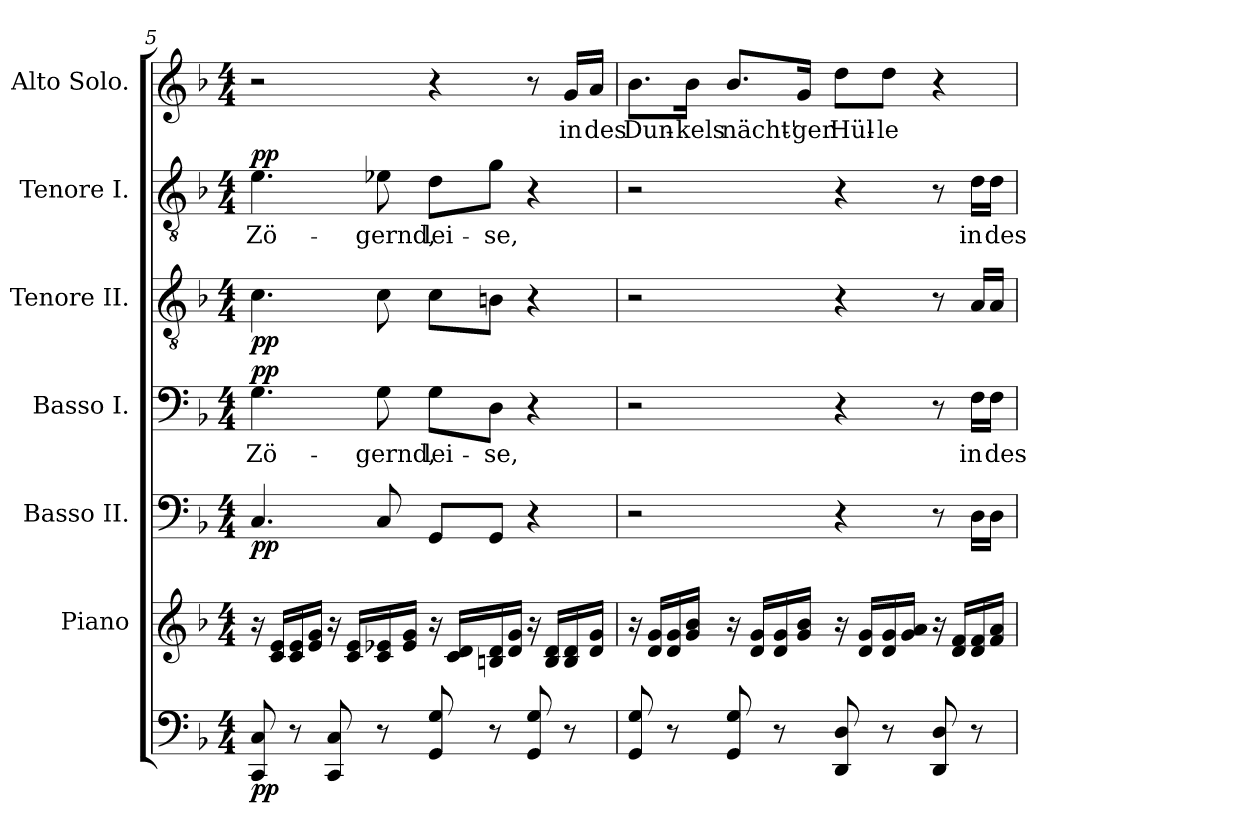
**kern	**dynam	**kern	**kern	**dynam	**kern	**text	**dynam	**kern	**dynam	**kern	**text	**dynam	**kern	**text
*part7	*part7	*part6	*part5	*part5	*part4	*part4	*part4	*part3	*part3	*part2	*part2	*part2	*part1	*part1
*staff7	*staff7	*staff6	*staff5	*staff5	*staff4	*staff4	*staff4	*staff3	*staff3	*staff2	*staff2	*staff2	*staff1	*staff1
*	*	*I"Piano	*I"Basso II.	*	*I"Basso I.	*	*	*I"Tenore II.	*	*I"Tenore I.	*	*	*I"Alto Solo.	*
*	*	*I'Piano	*I'Basso II.	*	*I'Basso I.	*	*	*I'Tenore II.	*	*I'Tenore I.	*	*	*I'Alto Solo.	*
!!LO:LB:g=z
*clefF4	*	*clefG2	*clefF4	*	*clefF4	*	*	*clefGv2	*	*clefGv2	*	*	*clefG2	*
*k[b-]	*	*k[b-]	*k[b-]	*	*k[b-]	*	*	*k[b-]	*	*k[b-]	*	*	*k[b-]	*
*F:	*	*F:	*F:	*	*F:	*	*	*F:	*	*F:	*	*	*F:	*
*M4/4	*	*M4/4	*M4/4	*	*M4/4	*	*	*M4/4	*	*M4/4	*	*	*M4/4	*
=5	=5	=5	=5	=5	=5	=5	=5	=5	=5	=5	=5	=5	=5	=5
*	*	*^	*	*	*	*	*	*	*	*	*	*	*	*
!	!	!	!	!	!	!	!LO:LY:b:color=#000000	!	!	!	!	!	!	!	!
!	!	!	!	!	!	!	!	!	!	!	!	!LO:LY:b:color=#000000	!	!	!
8CCi/ 8Ci	pp	16r	16ryy	4.Ci/	pp	4.Gi\	Zö-	pp	4.ci\	pp	4.ei\	Zö-	pp	2r	.
.	.	16ci/ 16eiLL	16ryy	.	.	.	.	.	.	.	.	.	.	.	.
8r	.	16ci/ 16ei	8ryy	.	.	.	.	.	.	.	.	.	.	.	.
.	.	16ei/ 16giJJ	.	.	.	.	.	.	.	.	.	.	.	.	.
8CCi/ 8Ci	.	16r	8ryy	.	.	.	.	.	.	.	.	.	.	.	.
.	.	16ci/ 16eiLL	.	.	.	.	.	.	.	.	.	.	.	.	.
!	!	!	!	!	!	!	!LO:LY:b:color=#000000	!	!	!	!	!	!	!	!
!	!	!	!	!	!	!	!	!	!	!	!	!LO:LY:b:color=#000000	!	!	!
8r	.	16ci/ 16e-Xi	8ryy	8Ci/	.	8Gi\	-gernd,	.	8ci\	.	8e-Xi\	-gernd,	.	.	.
.	.	16e-i/ 16giJJ	.	.	.	.	.	.	.	.	.	.	.	.	.
!	!	!	!	!	!	!	!LO:LY:b:color=#000000	!	!	!	!	!	!	!	!
!	!	!	!	!	!	!	!	!	!	!	!	!LO:LY:b:color=#000000	!	!	!
8GGi/ 8Gi	.	16r	2ryy	8GGi/L	.	8Gi\L	lei-	.	8ci\L	.	8di\L	lei-	.	4r	.
.	.	16ci/ 16diLL	.	.	.	.	.	.	.	.	.	.	.	.	.
!	!	!	!	!	!	!	!LO:LY:b:color=#000000	!	!	!	!	!	!	!	!
!	!	!	!	!	!	!	!	!	!	!	!	!LO:LY:b:color=#000000	!	!	!
8r	.	16Bni/ 16di	.	8GGi/J	.	8Di\J	-se,	.	8Bni\J	.	8gi\J	-se,	.	.	.
.	.	16di/ 16giJJ	.	.	.	.	.	.	.	.	.	.	.	.	.
8GGi/ 8Gi	.	16r	.	4r	.	4r	.	.	4r	.	4r	.	.	8r	.
.	.	16Bi/ 16diLL	.	.	.	.	.	.	.	.	.	.	.	.	.
!	!	!	!	!	!	!	!	!	!	!	!	!	!	!	!LO:LY:b:color=#000000
8r	.	16Bi/ 16di	.	.	.	.	.	.	.	.	.	.	.	16gi/LL	in
!	!	!	!	!	!	!	!	!	!	!	!	!	!	!	!LO:LY:b:color=#000000
.	.	16di/ 16giJJ	.	.	.	.	.	.	.	.	.	.	.	16ai/JJ	des
=6	=6	=6	=6	=6	=6	=6	=6	=6	=6	=6	=6	=6	=6	=6	=6
!	!	!	!	!	!	!	!	!	!	!	!	!	!	!	!LO:LY:b:color=#000000
*	*	*	*	*	*	*	*	*	*	*	*	*	*	*^	*
8GGi/ 8Gi	.	16r	16ryy	2r	.	2r	.	.	2r	.	2r	.	.	8.b-i\L	4ryy	Dun-
.	.	16di/ 16giLL	16ryy	.	.	.	.	.	.	.	.	.	.	.	.	.
8r	.	16di/ 16gi	8ryy	.	.	.	.	.	.	.	.	.	.	.	.	.
!	!	!	!	!	!	!	!	!	!	!	!	!	!	!	!	!LO:LY:b:color=#000000
.	.	16gi/ 16b-iJJ	.	.	.	.	.	.	.	.	.	.	.	16b-i\Jk	.	-kels
!	!	!	!	!	!	!	!	!	!	!	!	!	!	!	!	!LO:LY:b:color=#000000
8GGi/ 8Gi	.	16r	8ryy	.	.	.	.	.	.	.	.	.	.	8.b-i/L	8ryy	nächt'-
.	.	16di/ 16giLL	.	.	.	.	.	.	.	.	.	.	.	.	.	.
8r	.	16di/ 16gi	8ryy	.	.	.	.	.	.	.	.	.	.	.	8ryy	.
!	!	!	!	!	!	!	!	!	!	!	!	!	!	!	!	!LO:LY:b:color=#000000
.	.	16gi/ 16b-iJJ	.	.	.	.	.	.	.	.	.	.	.	16gi/Jk	.	-ger
!	!	!	!	!	!	!	!	!	!	!	!	!	!	!	!	!LO:LY:b:color=#000000
8DDi/ 8Di	.	16r	2ryy	4r	.	4r	.	.	4r	.	4r	.	.	8ddi\L	8ryy	Hül-
.	.	16di/ 16giLL	.	.	.	.	.	.	.	.	.	.	.	.	.	.
!	!	!	!	!	!	!	!	!	!	!	!	!	!	!	!	!LO:LY:b:color=#000000
8r	.	16di/ 16gi	.	.	.	.	.	.	.	.	.	.	.	8ddi\J	8ryy	-le
.	.	16gi/ 16aiJJ	.	.	.	.	.	.	.	.	.	.	.	.	.	.
8DDi/ 8Di	.	16r	.	8r	.	8r	.	.	8r	.	8r	.	.	4r	4ryy	.
.	.	16di/ 16fiLL	.	.	.	.	.	.	.	.	.	.	.	.	.	.
!	!	!	!	!	!	!	!LO:LY:b:color=#000000	!	!	!	!	!	!	!	!	!
!	!	!	!	!	!	!	!	!	!	!	!	!LO:LY:b:color=#000000	!	!	!	!
8r	.	16di/ 16fi	.	16Di\LL	.	16Fi\LL	in	.	16Ai/LL	.	16di\LL	in	.	.	.	.
!	!	!	!	!	!	!	!LO:LY:b:color=#000000	!	!	!	!	!	!	!	!	!
!	!	!	!	!	!	!	!	!	!	!	!	!LO:LY:b:color=#000000	!	!	!	!
.	.	16fi/ 16aiJJ	.	16Di\JJ	.	16Fi\JJ	des	.	16Ai/JJ	.	16di\JJ	des	.	.	.	.
*	*	*v	*v	*	*	*	*	*	*	*	*	*	*	*v	*v	*
=	=	=	=	=	=	=	=	=	=	=	=	=	=	=
*-	*-	*-	*-	*-	*-	*-	*-	*-	*-	*-	*-	*-	*-	*-
